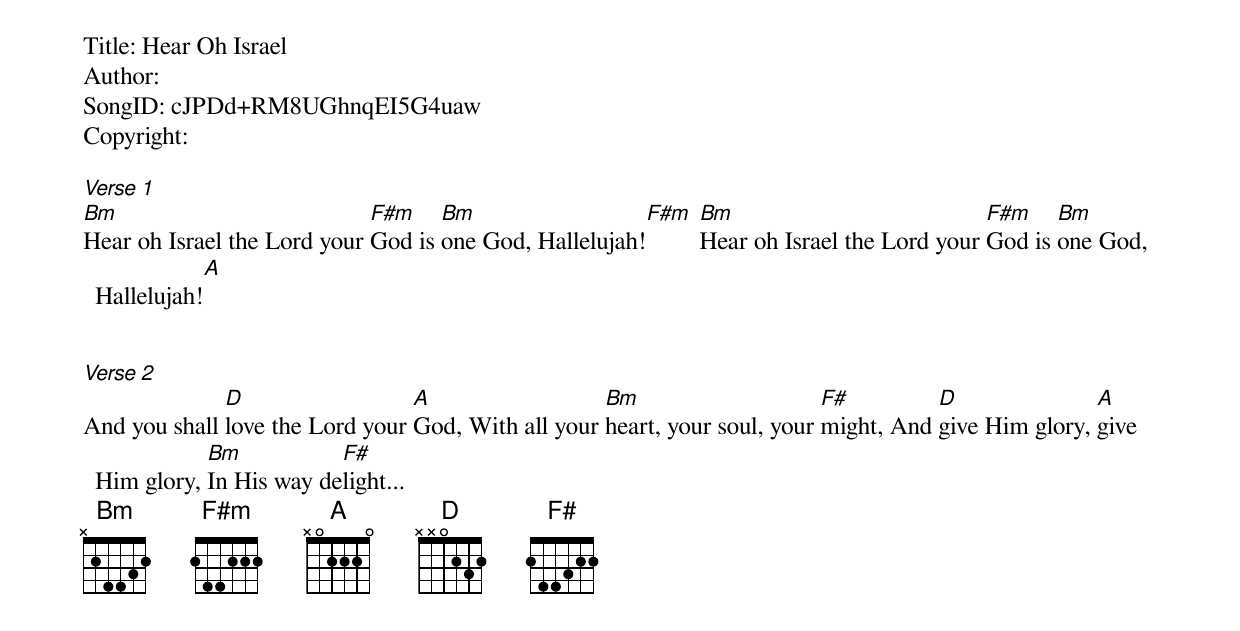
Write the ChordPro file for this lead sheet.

Title: Hear Oh Israel
Author:
SongID: cJPDd+RM8UGhnqEI5G4uaw
Copyright:

[Verse 1]
[Bm]Hear oh Israel the Lord your [F#m]God is [Bm]one God, Hallelujah![F#m] [Bm]Hear oh Israel the Lord your [F#m]God is [Bm]one God, Hallelujah![A]


[Verse 2]
And you shall [D]love the Lord your [A]God, With all your [Bm]heart, your soul, your [F#]might, And [D]give Him glory, [A]give Him glory, [Bm]In His way de[F#]light...
